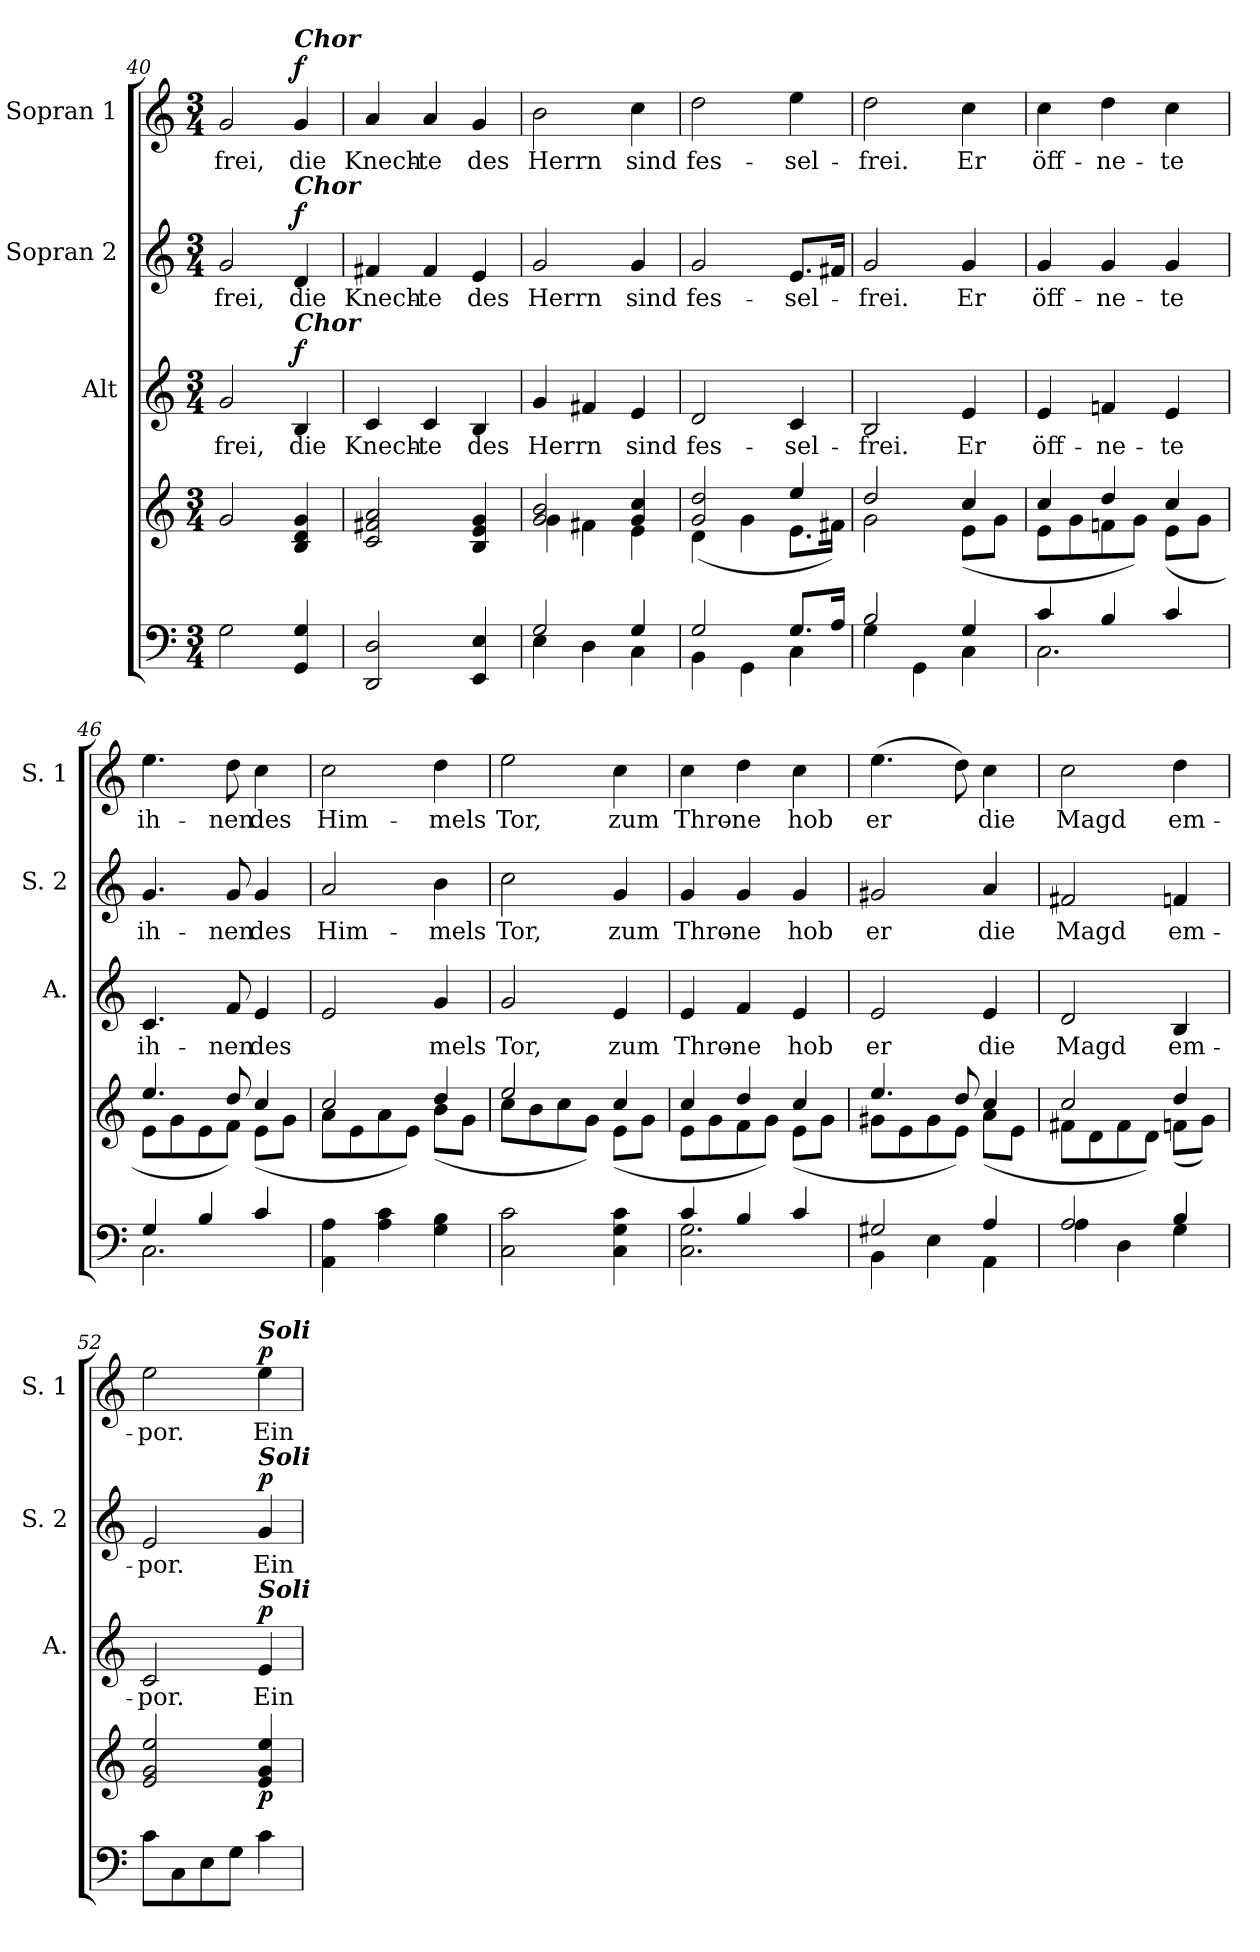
**kern	**kern	**dynam	**kern	**text	**dynam	**kern	**text	**dynam	**kern	**text	**dynam
*part4	*part4	*part4	*part3	*part3	*part3	*part2	*part2	*part2	*part1	*part1	*part1
*staff5	*staff4	*staff4/5	*staff3	*staff3	*staff3	*staff2	*staff2	*staff2	*staff1	*staff1	*staff1
*	*	*	*I"Alt	*	*	*I"Sopran 2	*	*	*I"Sopran 1	*	*
*	*	*	*I'A.	*	*	*I'S. 2	*	*	*I'S. 1	*	*
*clefF4	*clefG2	*	*clefG2	*	*	*clefG2	*	*	*clefG2	*	*
*k[]	*k[]	*	*k[]	*	*	*k[]	*	*	*k[]	*	*
*C:	*C:	*	*C:	*	*	*C:	*	*	*C:	*	*
*M3/4	*M3/4	*	*M3/4	*	*	*M3/4	*	*	*M3/4	*	*
=40	=40	=40	=40	=40	=40	=40	=40	=40	=40	=40	=40
!	!	!	!	!LO:LY:b	!	!	!LO:LY:b	!	!	!LO:LY:b	!
2G\	2g/	.	2g/	-frei,	.	2g/	-frei,	.	2g/	-frei,	.
!	!	!	!	!	!	!	!	!	!LO:TX:a:Bi:t=Chor	!	!
!	!	!	!	!	!	!LO:TX:a:Bi:t=Chor	!	!	!	!	!
!	!	!	!LO:TX:a:Bi:t=Chor	!	!	!	!	!	!	!	!
!	!	!	!	!LO:LY:b	!LO:DY:a	!	!LO:LY:b	!LO:DY:a	!	!LO:LY:b	!LO:DY:a
4GG/ 4G/	4B/ 4d/ 4g/	.	4B/	die	f	4d/	die	f	4g/	die	f
=41	=41	=41	=41	=41	=41	=41	=41	=41	=41	=41	=41
!	!	!	!	!LO:LY:b	!	!	!LO:LY:b	!	!	!LO:LY:b	!
2DD/ 2D/	2c/ 2f#X/ 2a/	.	4c/	Knech-	.	4f#X/	Knech-	.	4a/	Knech-	.
!	!	!	!	!LO:LY:b	!	!	!LO:LY:b	!	!	!LO:LY:b	!
.	.	.	4c/	-te	.	4f#/	-te	.	4a/	-te	.
!	!	!	!	!LO:LY:b	!	!	!LO:LY:b	!	!	!LO:LY:b	!
4EE/ 4E/	4B/ 4e/ 4g/	.	4B/	des	.	4e/	des	.	4g/	des	.
=42	=42	=42	=42	=42	=42	=42	=42	=42	=42	=42	=42
*^	*^	*	*	*	*	*	*	*	*	*	*
!	!	!	!	!	!	!LO:LY:b	!	!	!LO:LY:b	!	!	!LO:LY:b	!
2G/	4E\	2g/ 2b/	(<4g\	.	4g/	Herrn	.	2g/	Herrn	.	2b\	Herrn	.
.	4D\	.	4f#X\	.	4f#X/	.	.	.	.	.	.	.	.
!	!	!	!	!	!	!LO:LY:b	!	!	!LO:LY:b	!	!	!LO:LY:b	!
4G/	4C\	(4g/ 4cc/	4e\	.	4e/	sind	.	4g/	sind	.	4cc\	sind	.
=43	=43	=43	=43	=43	=43	=43	=43	=43	=43	=43	=43	=43	=43
!	!	!	!	!	!	!LO:LY:b	!	!	!LO:LY:b	!	!	!LO:LY:b	!
2G/	4BB\	2g/ 2dd/	(<4d\	.	2d/	fes-	.	2g/	fes-	.	2dd\	fes-	.
.	4GG\)	.	4g\	.	.	.	.	.	.	.	.	.	.
!	!	!	!	!	!	!LO:LY:b	!	!	!LO:LY:b	!	!	!LO:LY:b	!
8.G/L	4C\	4ee/	8.e\L	.	4c/	-sel-	.	8.e/L	-sel-	.	4ee\	-sel-	.
16A/Jk	.	.	16f#X\Jk)	.	.	.	.	16f#X/Jk	.	.	.	.	.
=44	=44	=44	=44	=44	=44	=44	=44	=44	=44	=44	=44	=44	=44
!	!	!	!	!	!	!LO:LY:b	!	!	!LO:LY:b	!	!	!LO:LY:b	!
2B/	4G\	2dd/	2g\	.	2B/	-frei.	.	2g/	-frei.	.	2dd\	-frei.	.
.	4GG\	.	.	.	.	.	.	.	.	.	.	.	.
!	!	!	!	!	!	!LO:LY:b	!	!	!LO:LY:b	!	!	!LO:LY:b	!
4G/	4C\	4cc/	(<8e\L	.	4e/	Er	.	4g/	Er	.	4cc\	Er	.
.	.	.	8g\J	.	.	.	.	.	.	.	.	.	.
=45	=45	=45	=45	=45	=45	=45	=45	=45	=45	=45	=45	=45	=45
!	!	!	!	!	!	!LO:LY:b	!	!	!LO:LY:b	!	!	!LO:LY:b	!
4c/	2.C\	4cc/	8e\L	.	4e/	öff-	.	4g/	öff-	.	4cc\	öff-	.
.	.	.	8g\	.	.	.	.	.	.	.	.	.	.
!	!	!	!	!	!	!LO:LY:b	!	!	!LO:LY:b	!	!	!LO:LY:b	!
4B/	.	4dd/	8fn\	.	4fn/	-ne-	.	4g/	-ne-	.	4dd\	-ne-	.
.	.	.	8g\J)	.	.	.	.	.	.	.	.	.	.
!	!	!	!	!	!	!LO:LY:b	!	!	!LO:LY:b	!	!	!LO:LY:b	!
4c/	.	4cc/	(<8e\L	.	4e/	-te	.	4g/	-te	.	4cc\	-te	.
.	.	.	8g\J	.	.	.	.	.	.	.	.	.	.
!!LO:PB:g=z
=46	=46	=46	=46	=46	=46	=46	=46	=46	=46	=46	=46	=46	=46
!	!	!	!	!	!	!LO:LY:b	!	!	!LO:LY:b	!	!	!LO:LY:b	!
4G/	2.C\	4.ee/	8e\L	.	4.c/	ih-	.	4.g/	ih-	.	4.ee\	ih-	.
.	.	.	8g\	.	.	.	.	.	.	.	.	.	.
4B/	.	.	8e\	.	.	.	.	.	.	.	.	.	.
!	!	!	!	!	!	!LO:LY:b	!	!	!LO:LY:b	!	!	!LO:LY:b	!
.	.	8dd/	8f\J)	.	8f/	-nen	.	8g/	-nen	.	8dd\	-nen	.
!	!	!	!	!	!	!LO:LY:b	!	!	!LO:LY:b	!	!	!LO:LY:b	!
4c/	.	4cc/	(<8e\L	.	4e/	des	.	4g/	des	.	4cc\	des	.
.	.	.	8g\J	.	.	.	.	.	.	.	.	.	.
*v	*v	*	*	*	*	*	*	*	*	*	*	*	*
=47	=47	=47	=47	=47	=47	=47	=47	=47	=47	=47	=47	=47
!	!	!	!	!	!	!	!	!LO:LY:b	!	!	!LO:LY:b	!
4AA\ 4A\	2cc/	8a\L	.	2e/	.	.	2a/	Him-	.	2cc\	Him-	.
.	.	8e\	.	.	.	.	.	.	.	.	.	.
4A\ 4c\	.	8a\	.	.	.	.	.	.	.	.	.	.
.	.	8e\J)	.	.	.	.	.	.	.	.	.	.
!	!	!	!	!	!LO:LY:b	!	!	!LO:LY:b	!	!	!LO:LY:b	!
4G\ 4B\	4dd/	(<8b\L	.	4g/	mels	.	4b\	-mels	.	4dd\	-mels	.
.	.	8g\J	.	.	.	.	.	.	.	.	.	.
=48	=48	=48	=48	=48	=48	=48	=48	=48	=48	=48	=48	=48
!	!	!	!	!	!LO:LY:b	!	!	!LO:LY:b	!	!	!LO:LY:b	!
2C\ 2c\	2ee/	8cc\L	.	2g/	Tor,	.	2cc\	Tor,	.	2ee\	Tor,	.
.	.	8b\	.	.	.	.	.	.	.	.	.	.
.	.	8cc\	.	.	.	.	.	.	.	.	.	.
.	.	8g\J)	.	.	.	.	.	.	.	.	.	.
!	!	!	!	!	!LO:LY:b	!	!	!LO:LY:b	!	!	!LO:LY:b	!
4C\ 4G\ 4c\	4cc/	(<8e\L	.	4e/	zum	.	4g/	zum	.	4cc\	zum	.
.	.	8g\J	.	.	.	.	.	.	.	.	.	.
=49	=49	=49	=49	=49	=49	=49	=49	=49	=49	=49	=49	=49
*^	*	*	*	*	*	*	*	*	*	*	*	*
!	!	!	!	!	!	!LO:LY:b	!	!	!LO:LY:b	!	!	!LO:LY:b	!
4c/	2.C\ 2.G\	4cc/	8e\L	.	4e/	Thro-	.	4g/	Thro-	.	4cc\	Thro-	.
.	.	.	8g\	.	.	.	.	.	.	.	.	.	.
!	!	!	!	!	!	!LO:LY:b	!	!	!LO:LY:b	!	!	!LO:LY:b	!
4B/	.	4dd/	8f\	.	4f/	-ne	.	4g/	-ne	.	4dd\	-ne	.
.	.	.	8g\J)	.	.	.	.	.	.	.	.	.	.
!	!	!	!	!	!	!LO:LY:b	!	!	!LO:LY:b	!	!	!LO:LY:b	!
4c/	.	4cc/	(<8e\L	.	4e/	hob	.	4g/	hob	.	4cc\	hob	.
.	.	.	8g\J	.	.	.	.	.	.	.	.	.	.
=50	=50	=50	=50	=50	=50	=50	=50	=50	=50	=50	=50	=50	=50
!	!	!	!	!	!	!LO:LY:b	!	!	!LO:LY:b	!	!	!LO:LY:b	!
2G#X/	4BB\	4.ee/	8g#X\L	.	2e/	er	.	2g#X/	er	.	(>4.ee\	er	.
.	.	.	8e\	.	.	.	.	.	.	.	.	.	.
.	4E\	.	8g#\	.	.	.	.	.	.	.	.	.	.
.	.	8dd/	8e\J)	.	.	.	.	.	.	.	8dd\)	.	.
!	!	!	!	!	!	!LO:LY:b	!	!	!LO:LY:b	!	!	!LO:LY:b	!
4A/	4AA\	4cc/	(<8a\L	.	4e/	die	.	4a/	die	.	4cc\	die	.
.	.	.	8e\J	.	.	.	.	.	.	.	.	.	.
=51	=51	=51	=51	=51	=51	=51	=51	=51	=51	=51	=51	=51	=51
!	!	!	!	!	!	!LO:LY:b	!	!	!LO:LY:b	!	!	!LO:LY:b	!
2A/	4A\	2cc/	8f#X\L	.	2d/	Magd	.	2f#X/	Magd	.	2cc\	Magd	.
.	.	.	8d\	.	.	.	.	.	.	.	.	.	.
.	4D\	.	8f#\	.	.	.	.	.	.	.	.	.	.
.	.	.	8d\J)	.	.	.	.	.	.	.	.	.	.
!	!	!	!	!	!	!LO:LY:b	!	!	!LO:LY:b	!	!	!LO:LY:b	!
4B/	4G\	4dd/	(<8fn\L	.	4B/	em-	.	4fn/	em-	.	4dd\	em-	.
.	.	.	8g\J)	.	.	.	.	.	.	.	.	.	.
*v	*v	*	*	*	*	*	*	*	*	*	*	*	*
=52	=52	=52	=52	=52	=52	=52	=52	=52	=52	=52	=52	=52
!	!	!	!	!	!LO:LY:b	!	!	!LO:LY:b	!	!	!LO:LY:b	!
*	*v	*v	*	*	*	*	*	*	*	*	*	*
8c\L	2e/ 2g/ 2ee/	.	2c/	-por.	.	2e/	-por.	.	2ee\	-por.	.
8C\	.	.	.	.	.	.	.	.	.	.	.
8E\	.	.	.	.	.	.	.	.	.	.	.
8G\J	.	.	.	.	.	.	.	.	.	.	.
!	!	!	!	!	!	!	!	!	!LO:TX:a:Bi:t=Soli	!	!
!	!	!	!	!	!	!LO:TX:a:Bi:t=Soli	!	!	!	!	!
!	!	!	!LO:TX:a:Bi:t=Soli	!	!	!	!	!	!	!	!
!	!	!LO:DY:b	!	!LO:LY:b	!LO:DY:a	!	!LO:LY:b	!LO:DY:a	!	!LO:LY:b	!LO:DY:a
4c\	4e/ 4g/ 4ee/	p	4e/	Ein	p	4g/	Ein	p	4ee\	Ein	p
=	=	=	=	=	=	=	=	=	=	=	=
*-	*-	*-	*-	*-	*-	*-	*-	*-	*-	*-	*-
